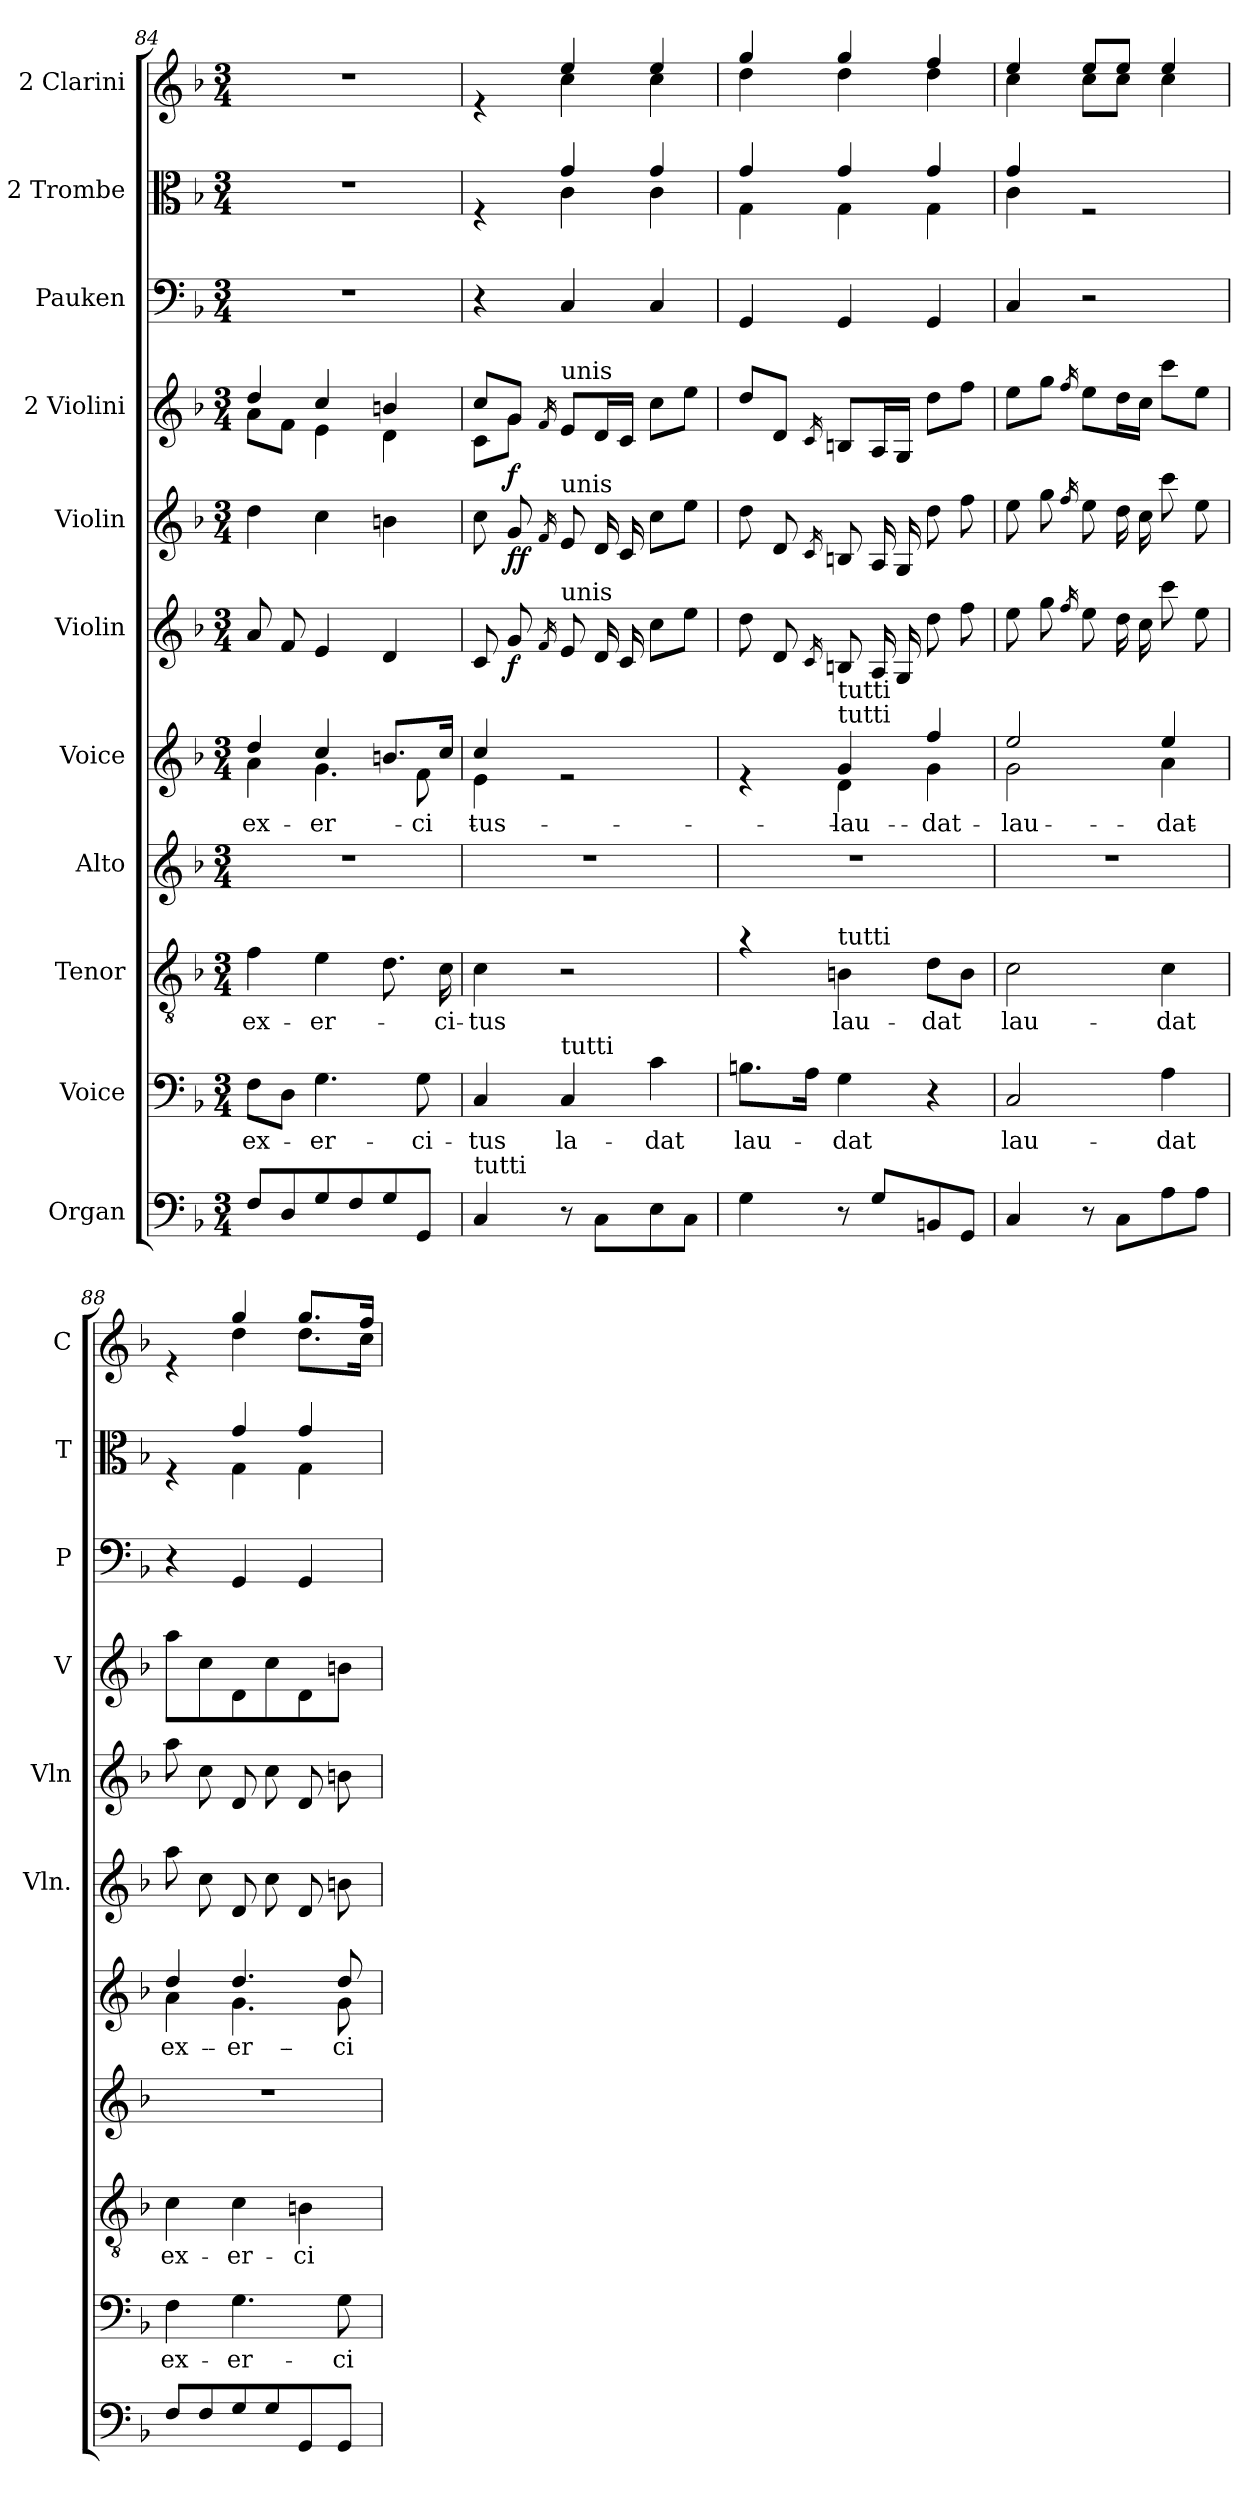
**kern	**kern	**text	**kern	**text	**kern	**kern	**text	**kern	**dynam	**kern	**dynam	**kern	**dynam	**kern	**kern	**kern
*part11	*part10	*part10	*part9	*part9	*part8	*part7	*part7	*part6	*part6	*part5	*part5	*part4	*part4	*part3	*part2	*part1
*staff11	*staff10	*staff10	*staff9	*staff9	*staff8	*staff7	*staff7	*staff6	*staff6	*staff5	*staff5	*staff4	*staff4	*staff3	*staff2	*staff1
*I"Organ	*I"Voice	*	*I"Tenor	*	*I"Alto	*I"Voice	*	*I"Violin	*	*I"Violin	*	*I"2 Violini	*	*I"Pauken	*I"2 Trombe	*I"2 Clarini
*	*	*	*	*	*	*	*	*I'Vln.	*	*I'Vln	*	*I'V	*	*I'P	*I'T	*I'C
!!LO:LB:g=z
*clefF4	*clefF4	*	*clefGv2	*	*clefG2	*clefG2	*	*clefG2	*	*clefG2	*	*clefG2	*	*clefF4	*clefC3	*clefG2
*k[b-]	*k[b-]	*	*k[b-]	*	*k[b-]	*k[b-]	*	*k[b-]	*	*k[b-]	*	*k[b-]	*	*k[b-]	*k[b-]	*k[b-]
*M3/4	*M3/4	*	*M3/4	*	*M3/4	*M3/4	*	*M3/4	*	*M3/4	*	*M3/4	*	*M3/4	*M3/4	*M3/4
=84	=84	=84	=84	=84	=84	=84	=84	=84	=84	=84	=84	=84	=84	=84	=84	=84
!	!	!LO:LY:b	!	!LO:LY:b	!	!	!LO:LY:b	!	!	!	!	!	!	!	!	!
*	*	*	*	*	*	*^	*	*	*	*	*	*^	*	*	*	*
8F/L	8F\L	ex-	4f\	ex-	2.r	4dd/	4a\	ex-	8a/	.	4dd\	.	4dd/	8a\L	.	2.r	2.r	2.r
8D/	8D\J	.	.	.	.	.	.	.	8f/	.	.	.	.	8f\J	.	.	.	.
!	!	!LO:LY:b	!	!LO:LY:b	!	!	!	!LO:LY:b	!	!	!	!	!	!	!	!	!	!
8G/	4.G\	-er-	4e\	-er-	.	4cc/	4.g\	-er-	4e/	.	4cc\	.	4cc/	4e\	.	.	.	.
8F/	.	.	.	.	.	.	.	.	.	.	.	.	.	.	.	.	.	.
8G/	.	.	8.d\	.	.	8.bn/L	.	.	4d/	.	4bn\	.	4bn/	4d\	.	.	.	.
!	!	!LO:LY:b	!	!	!	!	!	!LO:LY:b	!	!	!	!	!	!	!	!	!	!
8GG/J	8G\	-ci-	.	.	.	.	8f\	-ci-	.	.	.	.	.	.	.	.	.	.
!	!	!	!	!LO:LY:b	!	!	!	!	!	!	!	!	!	!	!	!	!	!
.	.	.	16c\	-ci-	.	16cc/Jk	.	.	.	.	.	.	.	.	.	.	.	.
=85	=85	=85	=85	=85	=85	=85	=85	=85	=85	=85	=85	=85	=85	=85	=85	=85	=85	=85
!LO:TX:a:t=tutti	!	!	!	!	!	!	!	!	!	!	!	!	!	!	!	!	!	!
!	!	!LO:LY:b	!	!LO:LY:b	!	!	!	!LO:LY:b	!	!	!	!	!	!	!	!	!	!
*	*	*	*	*	*	*	*	*	*	*	*	*	*	*	*	*	*^	*^
4C/	4C/	-tus	4c\	-tus	2.r	4cc/	4e\	-tus	8c/	.	8cc\	.	8cc/L	8c\L	.	4r	4rF	4ryy	4re	4ryy
!	!	!	!	!	!	!	!	!	!	!LO:DY:b	!	!LO:DY:b	!	!	!	!	!	!	!	!
!	!	!	!	!	!	!	!	!	!	!	!	!LO:DY:n=1:b	!	!	!LO:DY:b	!	!	!	!	!
.	.	.	.	.	.	.	.	.	8g/	f	8g/	f f	8g/J	8g\J	f	.	.	.	.	.
.	.	.	.	.	.	.	.	.	16qf/	.	16qf/	.	16qf/	.	.	.	.	.	.	.
!	!	!	!	!	!	!	!	!	!	!	!	!	!LO:TX:a:t=unis	!	!	!	!	!	!	!
!	!	!	!	!	!	!	!	!	!	!	!LO:TX:a:t=unis	!	!	!	!	!	!	!	!	!
!	!	!	!	!	!	!	!	!	!LO:TX:a:t=unis	!	!	!	!	!	!	!	!	!	!	!
!	!LO:TX:a:t=tutti	!	!	!	!	!	!	!	!	!	!	!	!	!	!	!	!	!	!	!
!	!	!LO:LY:b	!	!	!	!	!	!	!	!	!	!	!	!	!	!	!	!	!	!
8r	4C/	la-	2r	.	.	2re	2ryy	.	8e/	.	8e/	.	8e/L	2ryy	.	4C/	4g/	4c\	4ee/	4cc\
8C\L	.	.	.	.	.	.	.	.	16d/	.	16d/	.	16d/L	.	.	.	.	.	.	.
.	.	.	.	.	.	.	.	.	16c/	.	16c/	.	16c/JJ	.	.	.	.	.	.	.
!	!	!LO:LY:b	!	!	!	!	!	!	!	!	!	!	!	!	!	!	!	!	!	!
8E\	4c\	-dat	.	.	.	.	.	.	8cc\L	.	8cc\L	.	8cc\L	.	.	4C/	4g/	4c\	4ee/	4cc\
8C\J	.	.	.	.	.	.	.	.	8ee\J	.	8ee\J	.	8ee\J	.	.	.	.	.	.	.
*	*	*	*	*	*	*	*	*	*	*	*	*	*v	*v	*	*	*	*	*	*
=86	=86	=86	=86	=86	=86	=86	=86	=86	=86	=86	=86	=86	=86	=86	=86	=86	=86	=86	=86
!	!	!LO:LY:b	!	!	!	!	!	!	!	!	!	!	!	!	!	!	!	!	!
4G\	8.Bn\L	lau-	4ra	.	2.r	4re	4ryy	.	8dd\	.	8dd\	.	8dd/L	.	4GG/	4g/	4G\	4gg/	4dd\
.	.	.	.	.	.	.	.	.	8d/	.	8d/	.	8d/J	.	.	.	.	.	.
.	16A\Jk	.	.	.	.	.	.	.	.	.	.	.	.	.	.	.	.	.	.
.	.	.	.	.	.	.	.	.	16qc/	.	16qc/	.	16qc/	.	.	.	.	.	.
!	!	!	!	!	!	!LO:TX:a:t=tutti	!	!	!	!	!	!	!	!	!	!	!	!	!
!	!	!	!	!	!	!LO:TX:a:t=tutti	!	!	!	!	!	!	!	!	!	!	!	!	!
!	!	!	!LO:TX:a:t=tutti	!	!	!	!	!	!	!	!	!	!	!	!	!	!	!	!
!	!	!LO:LY:b	!	!LO:LY:b	!	!	!	!LO:LY:b	!	!	!	!	!	!	!	!	!	!	!
8r	4G\	-dat	4Bn\	lau-	.	4g/	4d\	lau-	8Bn/	.	8Bn/	.	8Bn/L	.	4GG/	4g/	4G\	4gg/	4dd\
8G/L	.	.	.	.	.	.	.	.	16A/	.	16A/	.	16A/L	.	.	.	.	.	.
.	.	.	.	.	.	.	.	.	16G/	.	16G/	.	16G/JJ	.	.	.	.	.	.
!	!	!	!	!LO:LY:b	!	!	!	!LO:LY:b	!	!	!	!	!	!	!	!	!	!	!
8BBn/	4r	.	8d\L	-dat	.	4ff/	4g\	-dat	8dd\	.	8dd\	.	8dd\L	.	4GG/	4g/	4G\	4ff/	4dd\
8GG/J	.	.	8B\J	.	.	.	.	.	8ff\	.	8ff\	.	8ff\J	.	.	.	.	.	.
=87	=87	=87	=87	=87	=87	=87	=87	=87	=87	=87	=87	=87	=87	=87	=87	=87	=87	=87	=87
!	!	!LO:LY:b	!	!LO:LY:b	!	!	!	!LO:LY:b	!	!	!	!	!	!	!	!	!	!	!
4C/	2C/	lau-	2c\	lau-	2.r	2ee/	2g\	lau-	8ee\	.	8ee\	.	8ee\L	.	4C/	4g/	4c\	4ee/	4cc\
.	.	.	.	.	.	.	.	.	8gg\	.	8gg\	.	8gg\J	.	.	.	.	.	.
.	.	.	.	.	.	.	.	.	16qff/	.	16qff/	.	16qff/	.	.	.	.	.	.
8r	.	.	.	.	.	.	.	.	8ee\	.	8ee\	.	8ee\L	.	2r	2rF	2ryy	8ee/L	8cc\L
8C\L	.	.	.	.	.	.	.	.	16dd\	.	16dd\	.	16dd\L	.	.	.	.	8ee/J	8cc\J
.	.	.	.	.	.	.	.	.	16cc\	.	16cc\	.	16cc\JJ	.	.	.	.	.	.
!	!	!LO:LY:b	!	!LO:LY:b	!	!	!	!LO:LY:b	!	!	!	!	!	!	!	!	!	!	!
8A\	4A\	-dat	4c\	-dat	.	4ee/	4a\	-dat	8ccc\	.	8ccc\	.	8ccc\L	.	.	.	.	4ee/	4cc\
8A\J	.	.	.	.	.	.	.	.	8ee\	.	8ee\	.	8ee\J	.	.	.	.	.	.
=88	=88	=88	=88	=88	=88	=88	=88	=88	=88	=88	=88	=88	=88	=88	=88	=88	=88	=88	=88
!	!	!LO:LY:b	!	!LO:LY:b	!	!	!	!LO:LY:b	!	!	!	!	!	!	!	!	!	!	!
8F/L	4F\	ex-	4c\	ex-	2.r	4dd/	4a\	ex-	8aa\	.	8aa\	.	8aa\L	.	4r	4rF	4ryy	4re	4ryy
8F/	.	.	.	.	.	.	.	.	8cc\	.	8cc\	.	8cc\	.	.	.	.	.	.
!	!	!LO:LY:b	!	!LO:LY:b	!	!	!	!LO:LY:b	!	!	!	!	!	!	!	!	!	!	!
8G/	4.G\	-er-	4c\	-er-	.	4.dd/	4.g\	-er-	8d/	.	8d/	.	8d\	.	4GG/	4g/	4G\	4gg/	4dd\
8G/	.	.	.	.	.	.	.	.	8cc\	.	8cc\	.	8cc\	.	.	.	.	.	.
!	!	!	!	!LO:LY:b	!	!	!	!	!	!	!	!	!	!	!	!	!	!	!
8GG/	.	.	4Bn\	-ci	.	.	.	.	8d/	.	8d/	.	8d\	.	4GG/	4g/	4G\	8.gg/L	8.dd\L
!	!	!LO:LY:b	!	!	!	!	!	!LO:LY:b	!	!	!	!	!	!	!	!	!	!	!
8GG/J	8G\	-ci-	.	.	.	8dd/	8g\	-ci-	8bn\	.	8bn\	.	8bn\J	.	.	.	.	.	.
.	.	.	.	.	.	.	.	.	.	.	.	.	.	.	.	.	.	16ff/Jk	16cc\Jk
*	*	*	*	*	*	*	*	*	*	*	*	*	*	*	*	*v	*v	*	*
*	*	*	*	*	*	*v	*v	*	*	*	*	*	*	*	*	*	*v	*v
=	=	=	=	=	=	=	=	=	=	=	=	=	=	=	=	=
*-	*-	*-	*-	*-	*-	*-	*-	*-	*-	*-	*-	*-	*-	*-	*-	*-
